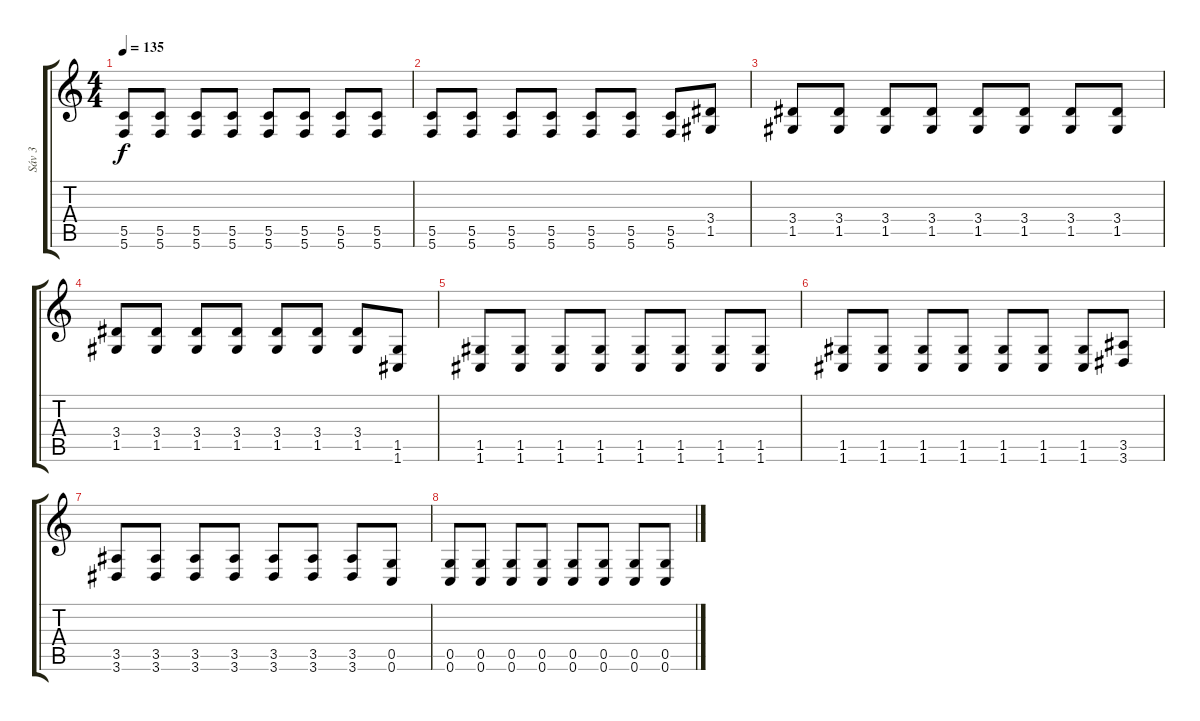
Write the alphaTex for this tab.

\track ("Sáv 3" "Sáv 3") {instrument distortionguitar}
\staff {score tabs}
\tuning (D4 A3 F3 C3 G2 C2) {hide}
\ts (4 4)
\tempo 135
\clef g2
\ks c
(5.5 5.6).8{dy f} (5.5 5.6).8 (5.5 5.6).8 (5.5 5.6).8 (5.5 5.6).8 (5.5 5.6).8 (5.5 5.6).8 (5.5 5.6).8 |
(5.5 5.6).8 (5.5 5.6).8 (5.5 5.6).8 (5.5 5.6).8 (5.5 5.6).8 (5.5 5.6).8 (5.5 5.6).8 (3.4 1.5).8 |
(3.4 1.5).8 (3.4 1.5).8 (3.4 1.5).8 (3.4 1.5).8 (3.4 1.5).8 (3.4 1.5).8 (3.4 1.5).8 (3.4 1.5).8 |
(3.4 1.5).8 (3.4 1.5).8 (3.4 1.5).8 (3.4 1.5).8 (3.4 1.5).8 (3.4 1.5).8 (3.4 1.5).8 (1.5 1.6).8 |
(1.5 1.6).8 (1.5 1.6).8 (1.5 1.6).8 (1.5 1.6).8 (1.5 1.6).8 (1.5 1.6).8 (1.5 1.6).8 (1.5 1.6).8 |
(1.5 1.6).8 (1.5 1.6).8 (1.5 1.6).8 (1.5 1.6).8 (1.5 1.6).8 (1.5 1.6).8 (1.5 1.6).8 (3.5 3.6).8 |
(3.5 3.6).8 (3.5 3.6).8 (3.5 3.6).8 (3.5 3.6).8 (3.5 3.6).8 (3.5 3.6).8 (3.5 3.6).8 (0.5 0.6).8 |
(0.5 0.6).8 (0.5 0.6).8 (0.5 0.6).8 (0.5 0.6).8 (0.5 0.6).8 (0.5 0.6).8 (0.5 0.6).8 (0.5 0.6).8
